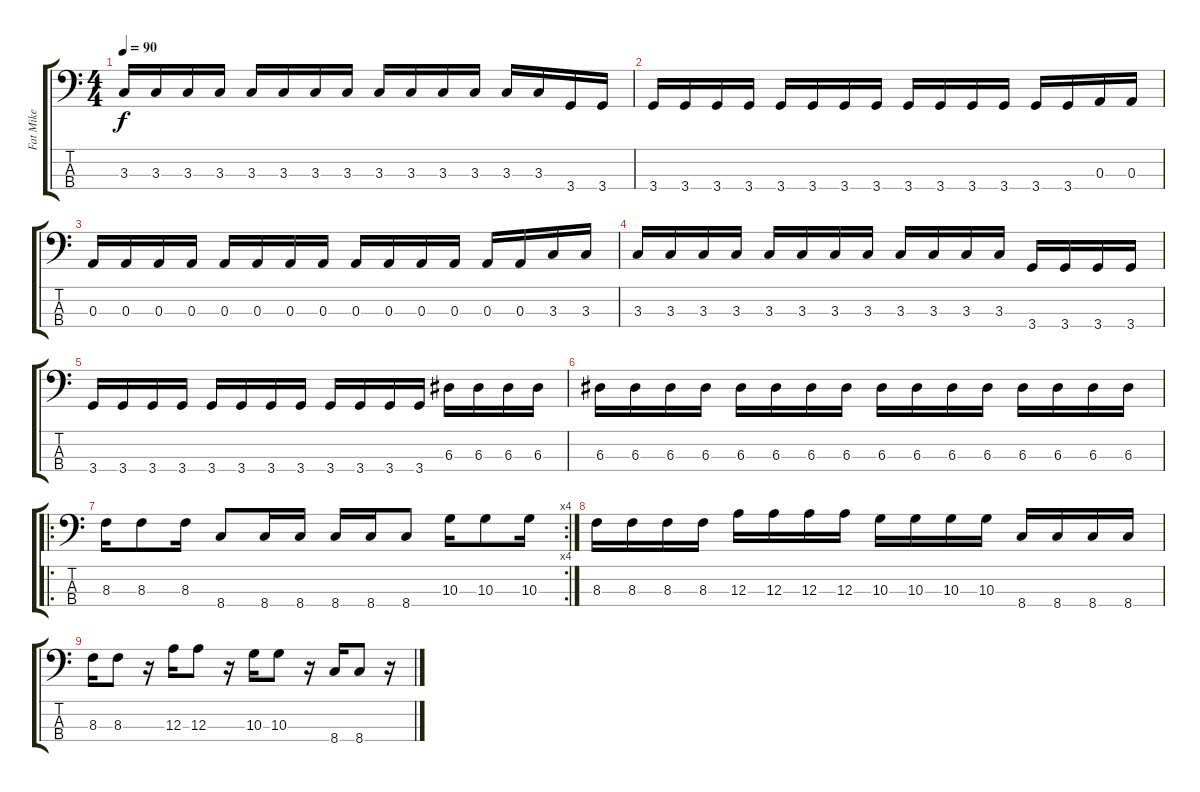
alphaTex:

\track ("Fat Mike" "Fat Mike") {instrument electricbasspick}
\staff {score tabs}
\tuning (G2 D2 A1 E1) {hide}
\ts (4 4)
\tempo 90
\clef f4
\ks c
3.3.16{dy f} 3.3.16 3.3.16 3.3.16 3.3.16 3.3.16 3.3.16 3.3.16 3.3.16 3.3.16 3.3.16 3.3.16 3.3.16 3.3.16 3.4.16 3.4.16 |
3.4.16 3.4.16 3.4.16 3.4.16 3.4.16 3.4.16 3.4.16 3.4.16 3.4.16 3.4.16 3.4.16 3.4.16 3.4.16 3.4.16 0.3.16 0.3.16 |
0.3.16 0.3.16 0.3.16 0.3.16 0.3.16 0.3.16 0.3.16 0.3.16 0.3.16 0.3.16 0.3.16 0.3.16 0.3.16 0.3.16 3.3.16 3.3.16 |
3.3.16 3.3.16 3.3.16 3.3.16 3.3.16 3.3.16 3.3.16 3.3.16 3.3.16 3.3.16 3.3.16 3.3.16 3.4.16 3.4.16 3.4.16 3.4.16 |
3.4.16 3.4.16 3.4.16 3.4.16 3.4.16 3.4.16 3.4.16 3.4.16 3.4.16 3.4.16 3.4.16 3.4.16 6.3.16 6.3.16 6.3.16 6.3.16 |
6.3.16 6.3.16 6.3.16 6.3.16 6.3.16 6.3.16 6.3.16 6.3.16 6.3.16 6.3.16 6.3.16 6.3.16 6.3.16 6.3.16 6.3.16 6.3.16 |
\ro
\rc 4
8.3.16 8.3.8 8.3.16 8.4.8 8.4.16 8.4.16 8.4.16 8.4.16 8.4.8 10.3.16 10.3.8 10.3.16 |
8.3.16 8.3.16 8.3.16 8.3.16 12.3.16 12.3.16 12.3.16 12.3.16 10.3.16 10.3.16 10.3.16 10.3.16 8.4.16 8.4.16 8.4.16 8.4.16 |
8.3.16 8.3.8 r.16 12.3.16 12.3.8 r.16 10.3.16 10.3.8 r.16 8.4.16 8.4.8 r.16
